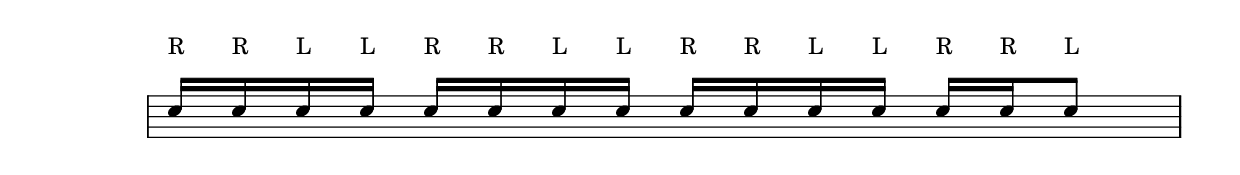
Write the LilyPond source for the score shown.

\version "2.22.1"

rudiment = \drummode {
  sn16^"R" sn16^"R" sn16^"L" sn16^"L" sn16^"R" sn16^"R" sn16^"L" sn16^"L" sn16^"R" sn16^"R" sn16^"L" sn16^"L" sn16^"R" sn16^"R" sn8^"L"
}

\score {
  <<
    \new DrumStaff <<
      \new DrumVoice {
        \override Score.SystemStartBar.collapse-height = #-inf.0
        \omit Staff.TimeSignature
        \omit Staff.Clef
        \override TextScript.Y-offset = 6
        \stemUp
        \rudiment
      }
    >>
  >>

  \layout {
    ragged-last = ##f
  }
}